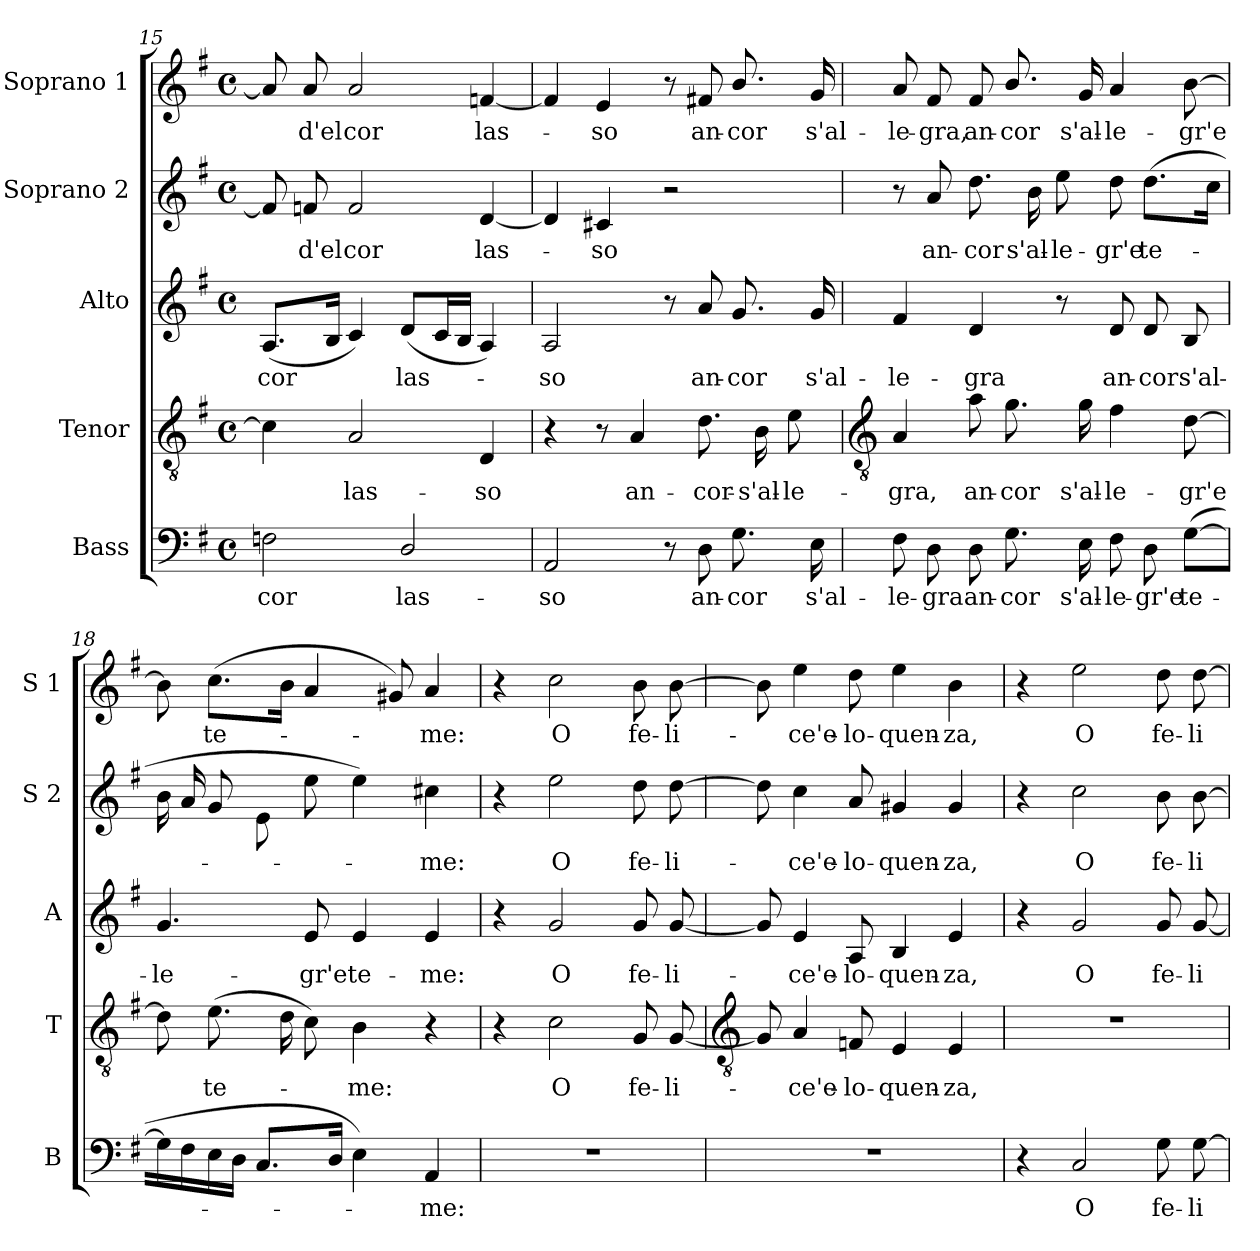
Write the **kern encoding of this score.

**kern	**text	**kern	**text	**kern	**text	**kern	**text	**kern	**text
*part5	*part5	*part4	*part4	*part3	*part3	*part2	*part2	*part1	*part1
*staff5	*staff5	*staff4	*staff4	*staff3	*staff3	*staff2	*staff2	*staff1	*staff1
*I"Bass	*	*I"Tenor	*	*I"Alto	*	*I"Soprano 2	*	*I"Soprano 1	*
*I'B	*	*I'T	*	*I'A	*	*I'S 2	*	*I'S 1	*
*clefF4	*	*clefGv2	*	*clefG2	*	*clefG2	*	*clefG2	*
*k[f#]	*	*k[f#]	*	*k[f#]	*	*k[f#]	*	*k[f#]	*
*G:	*	*G:	*	*G:	*	*G:	*	*G:	*
*M4/4	*	*M4/4	*	*M4/4	*	*M4/4	*	*M4/4	*
*met(c)	*	*met(c)	*	*met(c)	*	*met(c)	*	*met(c)	*
=15	=15	=15	=15	=15	=15	=15	=15	=15	=15
!	!LO:LY:b	!	!	!	!LO:LY:b	!	!	!	!
2Fn	cor	4c]	.	(<8.AL	cor	8f]	.	8a]	.
!	!	!	!	!	!	!	!LO:LY:b	!	!LO:LY:b
.	.	.	.	.	.	8fn	d'el	8a	d'el
.	.	.	.	16BJ	.	.	.	.	.
!	!	!	!LO:LY:b	!	!	!	!LO:LY:b	!	!LO:LY:b
.	.	2A	las-	4c)	.	2f	cor	2a	cor
!	!LO:LY:b	!	!	!	!LO:LY:b	!	!	!	!
2D/	las-	.	.	(<8dL	las-	.	.	.	.
.	.	.	.	16cL	.	.	.	.	.
.	.	.	.	16BJJ	.	.	.	.	.
!	!	!	!LO:LY:b	!	!	!	!LO:LY:b	!	!LO:LY:b
.	.	4D	-so	4A)	.	[4d	las-	[4fn	las-
=16	=16	=16	=16	=16	=16	=16	=16	=16	=16
!	!LO:LY:b	!	!	!	!LO:LY:b	!	!	!	!
2AA	-so	4r	.	2A	so	4d]	.	4f]	.
!	!	!	!	!	!	!	!LO:LY:b	!	!LO:LY:b
.	.	8r	.	.	.	4c#X	so	4e	so
!	!	!	!LO:LY:b	!	!	!	!	!	!
.	.	4A	an-	.	.	.	.	.	.
8r	.	.	.	8r	.	2r	.	8r	.
!	!LO:LY:b	!	!LO:LY:b	!	!LO:LY:b	!	!	!	!LO:LY:b
8D	an-	8.d	-cor-	8a	an-	.	.	8f#X	an-
!	!LO:LY:b	!	!	!	!LO:LY:b	!	!	!	!LO:LY:b
8.G	-cor	.	.	8.g	-cor	.	.	8.b/	-cor
!	!	!	!LO:LY:b	!	!	!	!	!	!
.	.	16B	-s'al-	.	.	.	.	.	.
!	!	!	!LO:LY:b	!	!	!	!	!	!
.	.	8e	-le-	.	.	.	.	.	.
!	!LO:LY:b	!	!	!	!LO:LY:b	!	!	!	!LO:LY:b
16E	s'al-	.	.	16g	s'al-	.	.	16g	s'al-
!!LO:LB:g=z
=17	=17	=17	=17	=17	=17	=17	=17	=17	=17
*	*	*clefGv2	*	*	*	*	*	*	*
!	!LO:LY:b	!	!LO:LY:b	!	!LO:LY:b	!	!	!	!LO:LY:b
8F#	-le-	4A	-gra,	4f#	-le-	8r	.	8a	-le-
!	!LO:LY:b	!	!	!	!	!	!LO:LY:b	!	!LO:LY:b
8D	-gra	.	.	.	.	8a	an-	8f#	-gra,
!	!LO:LY:b	!	!LO:LY:b	!	!LO:LY:b	!	!LO:LY:b	!	!LO:LY:b
8D	an-	8a	an-	4d	-gra	8.dd	-cor	8f#	an-
!	!LO:LY:b	!	!LO:LY:b	!	!	!	!	!	!LO:LY:b
8.G	-cor	8.g	-cor	.	.	.	.	8.b/	-cor
!	!	!	!	!	!	!	!LO:LY:b	!	!
.	.	.	.	.	.	16b	s'al-	.	.
!	!	!	!	!	!	!	!LO:LY:b	!	!
.	.	.	.	8r	.	8ee	-le-	.	.
!	!LO:LY:b	!	!LO:LY:b	!	!	!	!	!	!LO:LY:b
16E	s'al-	16g	s'al-	.	.	.	.	16g	s'al-
!	!LO:LY:b	!	!LO:LY:b	!	!LO:LY:b	!	!LO:LY:b	!	!LO:LY:b
8F#	-le-	4f#	-le-	8d	an-	8dd	-gr'e	4a	-le-
!	!LO:LY:b	!	!	!	!LO:LY:b	!	!LO:LY:b	!	!
8D	-gr'e	.	.	8d	-cor	(>8.ddL	te-	.	.
!	!LO:LY:b	!	!LO:LY:b	!	!LO:LY:b	!	!	!	!LO:LY:b
(>[8GL	te-	[8d	-gr'e	8B	s'al-	.	.	[8b	-gr'e
.	.	.	.	.	.	16ccJ	.	.	.
=18	=18	=18	=18	=18	=18	=18	=18	=18	=18
!	!	!	!	!	!LO:LY:b	!	!	!	!
16GL]	.	8d]	.	4.g	-le-	16bLL	.	8b]	.
16F#	.	.	.	.	.	16a	.	.	.
!	!	!	!LO:LY:b	!	!	!	!	!	!LO:LY:b
16E	.	(>8.eL	te-	.	.	8gJ	.	(<8.ccL	te-
16DJJ	.	.	.	.	.	.	.	.	.
8.CL	.	.	.	.	.	8e\L	.	.	.
.	.	16dL	.	.	.	.	.	16bJ	.
!	!	!	!	!	!LO:LY:b	!	!	!	!
.	.	8cJ)	.	8e	-gr'e	8eeJ	.	4a	.
16DJ	.	.	.	.	.	.	.	.	.
!	!	!	!LO:LY:b	!	!LO:LY:b	!	!	!	!
4E)	.	4B	me:	4e	te-	4ee)	.	.	.
.	.	.	.	.	.	.	.	8g#X)	.
!	!LO:LY:b	!	!	!	!LO:LY:b	!	!LO:LY:b	!	!LO:LY:b
4AA	me:	4r	.	4e	-me:	4cc#X	me:	4a	me:
=19	=19	=19	=19	=19	=19	=19	=19	=19	=19
1r	.	4r	.	4r	.	4r	.	4r	.
!	!	!	!LO:LY:b	!	!LO:LY:b	!	!LO:LY:b	!	!LO:LY:b
.	.	2c	O	2g	O	2ee	O	2cc	O
!	!	!	!LO:LY:b	!	!LO:LY:b	!	!LO:LY:b	!	!LO:LY:b
.	.	8G	fe-	8g	fe-	8dd	fe-	8b	fe-
!	!	!	!LO:LY:b	!	!LO:LY:b	!	!LO:LY:b	!	!LO:LY:b
.	.	[8G	-li-	[8g	-li-	[8dd	-li-	[8b	-li-
!!LO:LB:g=z
=20	=20	=20	=20	=20	=20	=20	=20	=20	=20
*	*	*clefGv2	*	*	*	*	*	*	*
1r	.	8G]	.	8g]	.	8dd]	.	8b]	.
!	!	!	!LO:LY:b	!	!LO:LY:b	!	!LO:LY:b	!	!LO:LY:b
.	.	4A	ce'e-	4e	ce'e-	4cc	ce'e-	4ee	ce'e-
!	!	!	!LO:LY:b	!	!LO:LY:b	!	!LO:LY:b	!	!LO:LY:b
.	.	8Fn	-lo-	8A	-lo-	8a	-lo-	8dd	-lo-
!	!	!	!LO:LY:b	!	!LO:LY:b	!	!LO:LY:b	!	!LO:LY:b
.	.	4E	-quen-	4B	-quen-	4g#X	-quen-	4ee	-quen-
!	!	!	!LO:LY:b	!	!LO:LY:b	!	!LO:LY:b	!	!LO:LY:b
.	.	4E	-za,	4e	-za,	4g#	-za,	4b	-za,
=21	=21	=21	=21	=21	=21	=21	=21	=21	=21
4r	.	1r	.	4r	.	4r	.	4r	.
!	!LO:LY:b	!	!	!	!LO:LY:b	!	!LO:LY:b	!	!LO:LY:b
2C	O	.	.	2g	O	2cc	O	2ee	O
!	!LO:LY:b	!	!	!	!LO:LY:b	!	!LO:LY:b	!	!LO:LY:b
8G	fe-	.	.	8g	fe-	8b	fe-	8dd	fe-
!	!LO:LY:b	!	!	!	!LO:LY:b	!	!LO:LY:b	!	!LO:LY:b
[8G	-li-	.	.	[8g	-li-	[8b	-li-	[8dd	-li-
=	=	=	=	=	=	=	=	=	=
*-	*-	*-	*-	*-	*-	*-	*-	*-	*-
